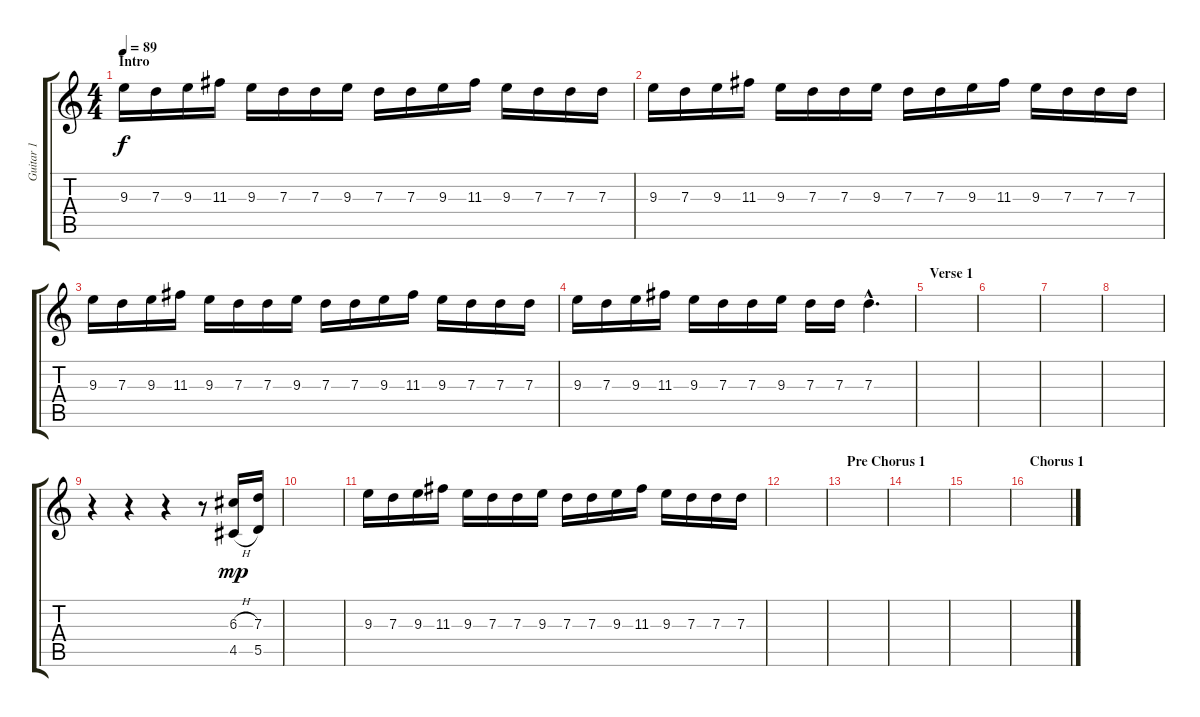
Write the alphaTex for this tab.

\track ("Guitar 1" "Guitar 1") {instrument distortionguitar}
\staff {score tabs}
\tuning (E4 B3 G3 D3 A2 E2) {hide}
\ts (4 4)
\section ("" "Intro")
\tempo 89
\clef g2
\ks c
9.3.16{dy f instrument distortionguitar} 7.3.16 9.3.16 11.3.16 9.3.16 7.3.16 7.3.16 9.3.16 7.3.16 7.3.16 9.3.16 11.3.16 9.3.16 7.3.16 7.3.16 7.3.16 |
9.3.16 7.3.16 9.3.16 11.3.16 9.3.16 7.3.16 7.3.16 9.3.16 7.3.16 7.3.16 9.3.16 11.3.16 9.3.16 7.3.16 7.3.16 7.3.16 |
9.3.16 7.3.16 9.3.16 11.3.16 9.3.16 7.3.16 7.3.16 9.3.16 7.3.16 7.3.16 9.3.16 11.3.16 9.3.16 7.3.16 7.3.16 7.3.16 |
9.3.16 7.3.16 9.3.16 11.3.16 9.3.16 7.3.16 7.3.16 9.3.16 7.3.16 7.3.16 7.3{hac}.4{d} |
\section ("" "Verse 1")
|
|
|
|
r.4 r.4 r.4 r.8 (6.3{h} 4.5{h}).16{dy mp} (7.3 5.5).16 |
|
9.3.16 7.3.16 9.3.16 11.3.16 9.3.16 7.3.16 7.3.16 9.3.16 7.3.16 7.3.16 9.3.16 11.3.16 9.3.16 7.3.16 7.3.16 7.3.16 |
|
\section ("" "Pre Chorus 1")
|
|
|
\section ("" "Chorus 1")
